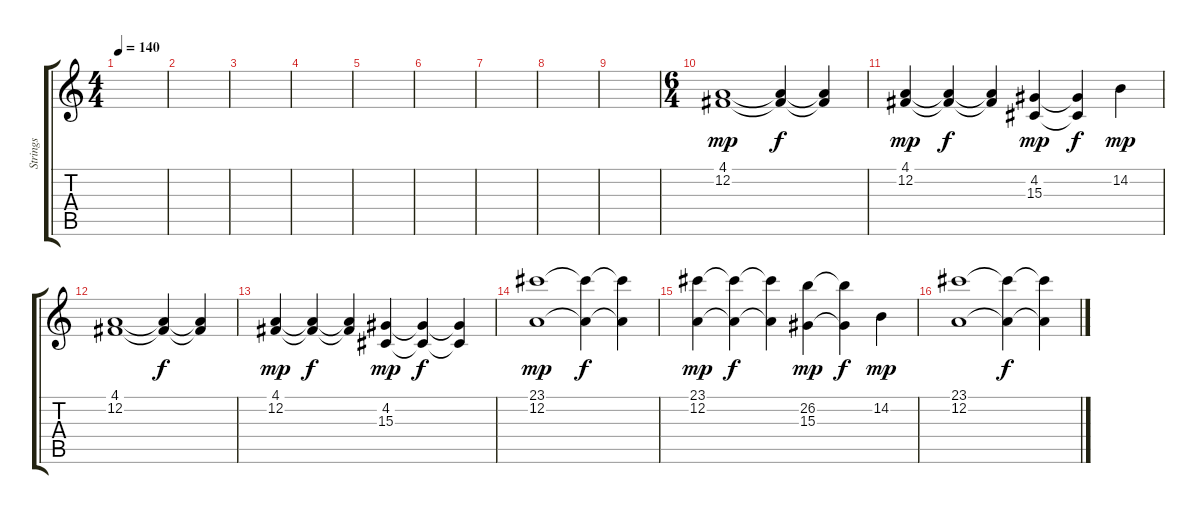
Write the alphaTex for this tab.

\track ("Strings" "Strings") {instrument stringensemble1}
\staff {score tabs}
\tuning (D4 A3 F3 C3 G2 D2) {hide}
\ts (4 4)
\tempo 140
\clef g2
\ks c
|
|
|
|
|
|
|
|
|
\ts (6 4)
(4.1 12.2).1{dy mp} (4.1{t} 12.2{t}).4{dy f} (4.1{t} 12.2{t}).4 |
(4.1 12.2).4{dy mp} (4.1{t} 12.2{t}).4{dy f} (4.1{t} 12.2{t}).4 (4.2 15.3).4{dy mp} (4.2{t} 15.3{t}).4{dy f} 14.2.4{dy mp} |
(4.1 12.2).1 (4.1{t} 12.2{t}).4{dy f} (4.1{t} 12.2{t}).4 |
(4.1 12.2).4{dy mp} (4.1{t} 12.2{t}).4{dy f} (4.1{t} 12.2{t}).4 (4.2 15.3).4{dy mp} (4.2{t} 15.3{t}).4{dy f} (4.2{t} 15.3{t}).4 |
(23.1 12.2).1{dy mp} (23.1{t} 12.2{t}).4{dy f} (23.1{t} 12.2{t}).4 |
(23.1 12.2).4{dy mp} (23.1{t} 12.2{t}).4{dy f} (23.1{t} 12.2{t}).4 (26.2 15.3).4{dy mp} (26.2{t} 15.3{t}).4{dy f} 14.2.4{dy mp} |
(23.1 12.2).1 (23.1{t} 12.2{t}).4{dy f} (23.1{t} 12.2{t}).4
